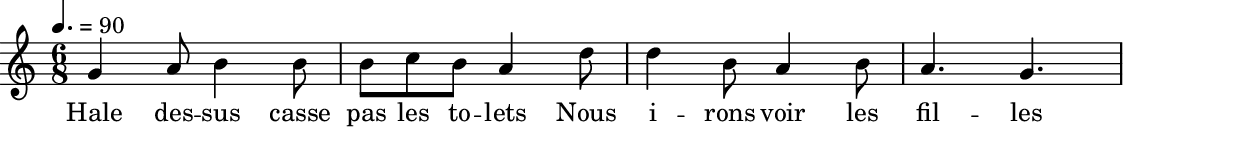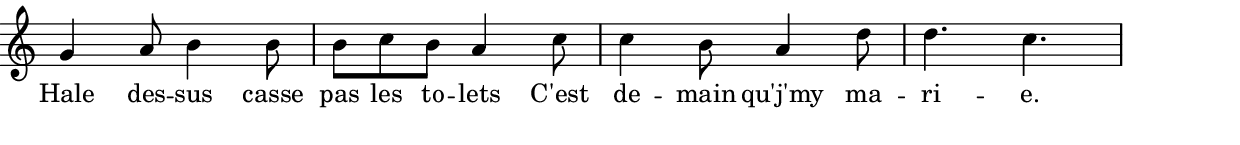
%% Generated by lilypond-book
%% Options: [indent=0\mm]
\include "lilypond-book-preamble.ly"


% ****************************************************************
% Start cut-&-pastable-section
% ****************************************************************

#(ly:set-option 'eps-box-padding 3.000000)



\paper {
  indent = 0\mm
}

\layout {
  
}




% ****************************************************************
% ly snippet:
% ****************************************************************
\sourcefilename "yvesdefrance_5.ly"
\sourcefileline 0
\version "2.16.0"
\include "italiano.ly"

\header {
	title = "Chant de travail - 5"
	subtitle = "Collecté par Yves Defrance"
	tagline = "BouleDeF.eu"
}

\score {
	\new Staff \relative sib {
		\clef "treble"
		\time 6/8
		\tempo 4. = 90

		| sol'4 la8 si4 si8
		| si do si la4 re8 
		| re4 si8 la4 si8
		| la4. sol
		\break
		| sol4 la8 si4 si8
		| si do si la4 do8
		| do4 si8 la4 re8
		| re4. do4.
	}
	\addlyrics {
		| Hale des -- sus casse
		| pas les to -- lets Nous
		| i -- rons voir les
		| fil -- les
		| Hale des -- sus casse
		| pas les to -- lets C'est
		| de -- main qu'j'my ma -- ri -- e.
	}
	\layout {}
	\midi {}
}




% ****************************************************************
% end ly snippet
% ****************************************************************
